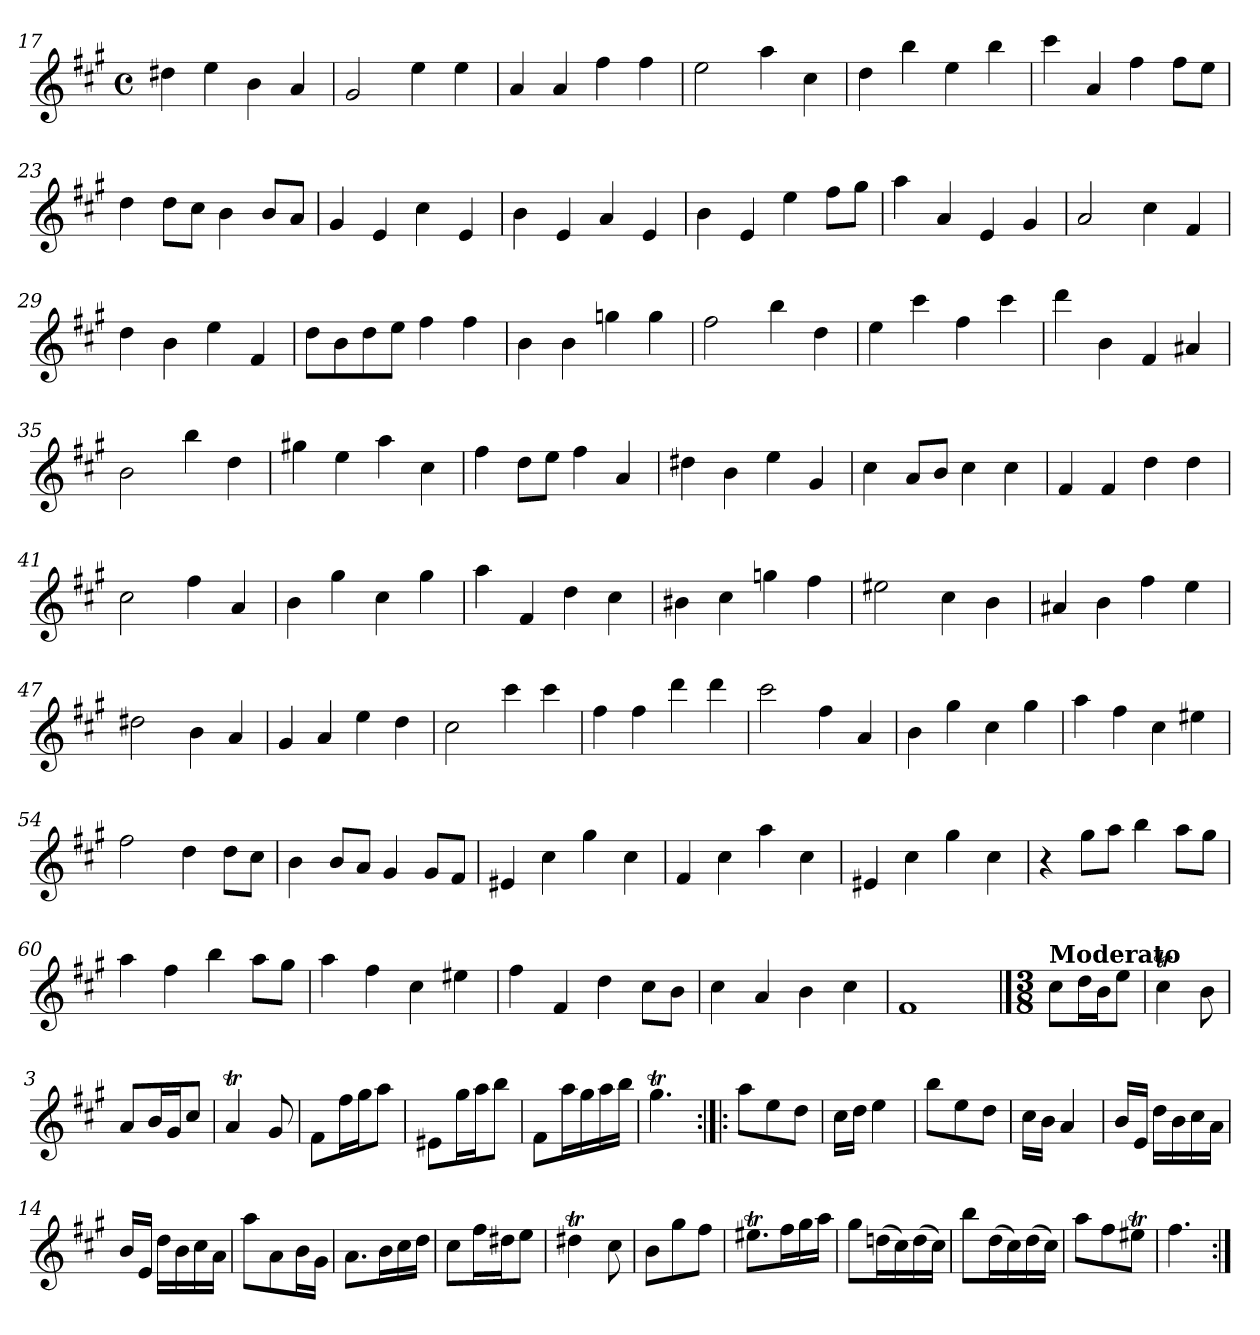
**kern
*part1
*staff1
*clefG2
*k[f#c#g#]
*f#:
*M4/4
*met(c)
=17
4dd#X\
4ee\
4b\
4a/
=18
2g#/
4ee\
4ee\
!!LO:LB:g=z
=19
4a/
4a/
4ff#\
4ff#\
=20
2ee\
4aa\
4cc#\
=21
4dd\
4bb\
4ee\
4bb\
=22
4ccc#\
4a/
4ff#\
8ff#\L
8ee\J
=23
4dd\
8dd\L
8cc#\J
4b\
8b/L
8a/J
=24
4g#/
4e/
4cc#\
4e/
!!LO:LB:g=z
=25
4b\
4e/
4a/
4e/
=26
4b\
4e/
4ee\
8ff#\L
8gg#\J
=27
4aa\
4a/
4e/
4g#/
=28
2a/
4cc#\
4f#/
=29
4dd\
4b\
4ee\
4f#/
=30
8dd\L
8b\
8dd\
8ee\J
4ff#\
4ff#\
!!LO:LB:g=z
=31
4b\
4b\
4ggn\
4gg\
=32
2ff#\
4bb\
4dd\
=33
4ee\
4ccc#\
4ff#\
4ccc#\
=34
4ddd\
4b\
4f#/
4a#X/
=35
2b\
4bb\
4dd\
=36
4gg#X\
4ee\
4aa\
4cc#\
!!LO:LB:g=z
=37
4ff#\
8dd\L
8ee\J
4ff#\
4a/
=38
4dd#X\
4b\
4ee\
4g#/
=39
4cc#\
8a/L
8b/J
4cc#\
4cc#\
=40
4f#/
4f#/
4dd\
4dd\
=41
2cc#\
4ff#\
4a/
=42
4b\
4gg#\
4cc#\
4gg#\
!!LO:LB:g=z
=43
4aa\
4f#/
4dd\
4cc#\
=44
4b#X\
4cc#\
4ggn\
4ff#\
=45
2ee#X\
4cc#\
4b\
=46
4a#X/
4b\
4ff#\
4ee\
=47
2dd#X\
4b\
4a/
=48
4g#/
4a/
4ee\
4dd\
!!LO:LB:g=z
=49
2cc#\
4ccc#\
4ccc#\
=50
4ff#\
4ff#\
4ddd\
4ddd\
=51
2ccc#\
4ff#\
4a/
=52
4b\
4gg#\
4cc#\
4gg#\
=53
4aa\
4ff#\
4cc#\
4ee#X\
=54
2ff#\
4dd\
8dd\L
8cc#\J
!!LO:LB:g=z
=55
4b\
8b/L
8a/J
4g#/
8g#/L
8f#/J
=56
4e#X/
4cc#\
4gg#\
4cc#\
=57
4f#/
4cc#\
4aa\
4cc#\
=58
4e#X/
4cc#\
4gg#\
4cc#\
=59
4r
8gg#\L
8aa\J
4bb\
8aa\L
8gg#\J
!!LO:LB:g=z
=60
4aa\
4ff#\
4bb\
8aa\L
8gg#\J
=61
4aa\
4ff#\
4cc#\
4ee#X\
=62
4ff#\
4f#/
4dd\
8cc#\L
8b\J
=63
4cc#\
4a/
4b\
4cc#\
=64
1f#
!!LO:LB:g=z
==1
*M3/8
!LO:TX:a:B:t=Moderato
8cc#\L
16dd\L
16b\J
8ee\J
=2
4cc#t\
8b\
=3
8a/L
16b/L
16g#/J
8cc#/J
=4
4aT/
8g#/
=5
8f#\L
16ff#\L
16gg#\J
8aa\J
=6
8e#X\L
16gg#\L
16aa\J
8bb\J
=7
8f#\L
16aa\L
16gg#\
16aa\
16bb\JJ
=8
4.gg#t\
!!LO:LB:g=z
=9:|!|:
8aa\L
8ee\
8dd\J
=10
16cc#\LL
16dd\JJ
4ee\
=11
8bb\L
8ee\
8dd\J
=12
16cc#\LL
16b\JJ
4a/
=13
16b/LL
16e/JJ
16dd\LL
16b\
16cc#\
16a\JJ
=14
16b/LL
16e/JJ
16dd\LL
16b\
16cc#\
16a\JJ
=15
8aa\L
8a\
16b\L
16g#\JJ
=16
8.a\L
16b\L
16cc#\
16dd\JJ
!!LO:LB:g=z
=17
8cc#\L
16ff#\L
16dd#X\J
8ee\J
=18
4dd#Xt\
8cc#\
=19
8b\L
8gg#\
8ff#\J
=20
8.ee#Xt\L
16ff#\L
16gg#\
16aa\JJ
=21
8gg#\L
(>16ddn\L
16cc#\)
(>16dd\
16cc#\JJ)
=22
8bb\L
(>16dd\L
16cc#\)
(>16dd\
16cc#\JJ)
=23
8aa\L
8ff#\
8ee#Xt\J
=24
4.ff#\
=:|!
*-
